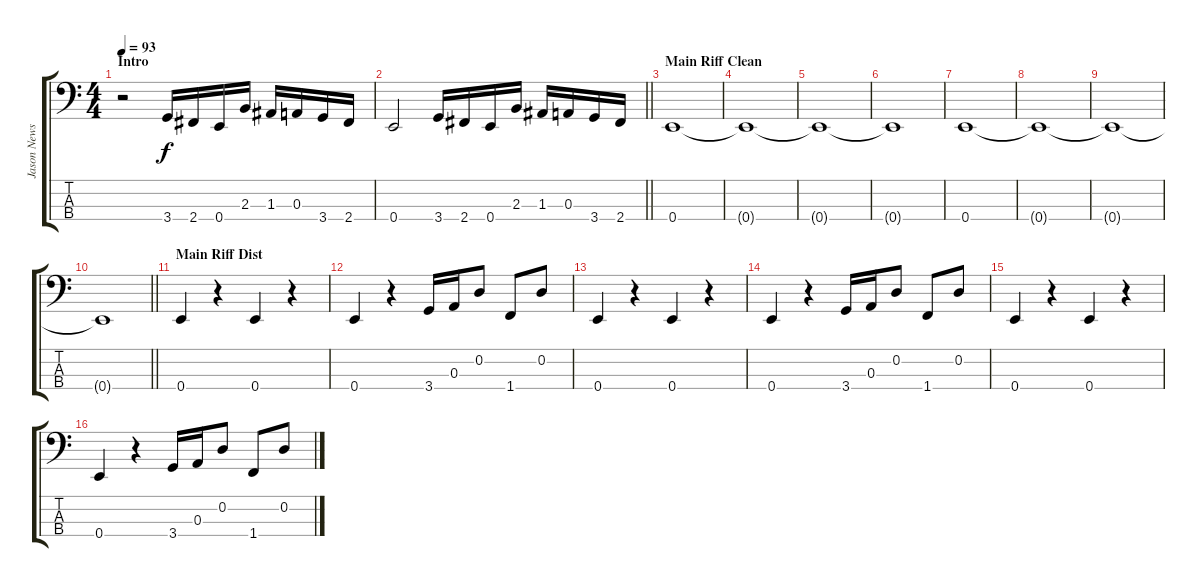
\track ("Jason Newsted" "Jason News") {instrument electricbasspick}
\staff {score tabs}
\tuning (G2 D2 A1 E1) {hide}
\ts (4 4)
\section ("" "Intro")
\tempo 93
\clef f4
\ks c
r.2{dy f instrument electricbasspick} 3.4.16 2.4.16 0.4.16 2.3.16 1.3.16 0.3.16 3.4.16 2.4.16 |
\barLineRight lightlight
0.4.2 3.4.16 2.4.16 0.4.16 2.3.16 1.3.16 0.3.16 3.4.16 2.4.16 |
\section ("" "Main Riff Clean")
0.4.1 |
0.4{t}.1 |
0.4{t}.1 |
0.4{t}.1 |
0.4.1 |
0.4{t}.1 |
0.4{t}.1 |
\barLineRight lightlight
0.4{t}.1 |
\section ("" "Main Riff Dist")
0.4.4 r.4 0.4.4 r.4 |
0.4.4 r.4 3.4.16 0.3.16 0.2.8 1.4.8 0.2.8 |
0.4.4 r.4 0.4.4 r.4 |
0.4.4 r.4 3.4.16 0.3.16 0.2.8 1.4.8 0.2.8 |
0.4.4 r.4 0.4.4 r.4 |
0.4.4 r.4 3.4.16 0.3.16 0.2.8 1.4.8 0.2.8
